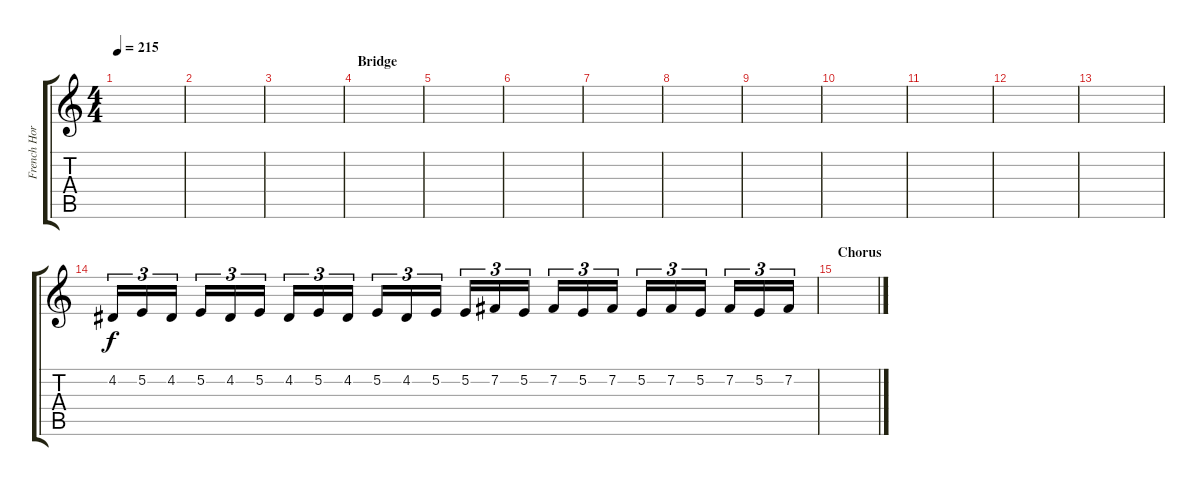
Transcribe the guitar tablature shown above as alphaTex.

\track ("French Horn" "French Hor") {instrument frenchhorn}
\staff {score tabs}
\tuning (E4 B3 G3 D3 A2 E2) {hide}
\ts (4 4)
\tempo 215
\clef g2
\ks c
|
|
|
\section ("" "Bridge")
|
|
|
|
|
|
|
|
|
|
4.2.16{tu (3 2) volume 11} 5.2.16{tu (3 2)} 4.2.16{tu (3 2)} 5.2.16{tu (3 2)} 4.2.16{tu (3 2)} 5.2.16{tu (3 2)} 4.2.16{tu (3 2)} 5.2.16{tu (3 2)} 4.2.16{tu (3 2)} 5.2.16{tu (3 2)} 4.2.16{tu (3 2)} 5.2.16{tu (3 2)} 5.2.16{tu (3 2)} 7.2.16{tu (3 2)} 5.2.16{tu (3 2)} 7.2.16{tu (3 2)} 5.2.16{tu (3 2)} 7.2.16{tu (3 2)} 5.2.16{tu (3 2)} 7.2.16{tu (3 2)} 5.2.16{tu (3 2)} 7.2.16{tu (3 2)} 5.2.16{tu (3 2)} 7.2.16{tu (3 2)} |
\section ("" "Chorus")
